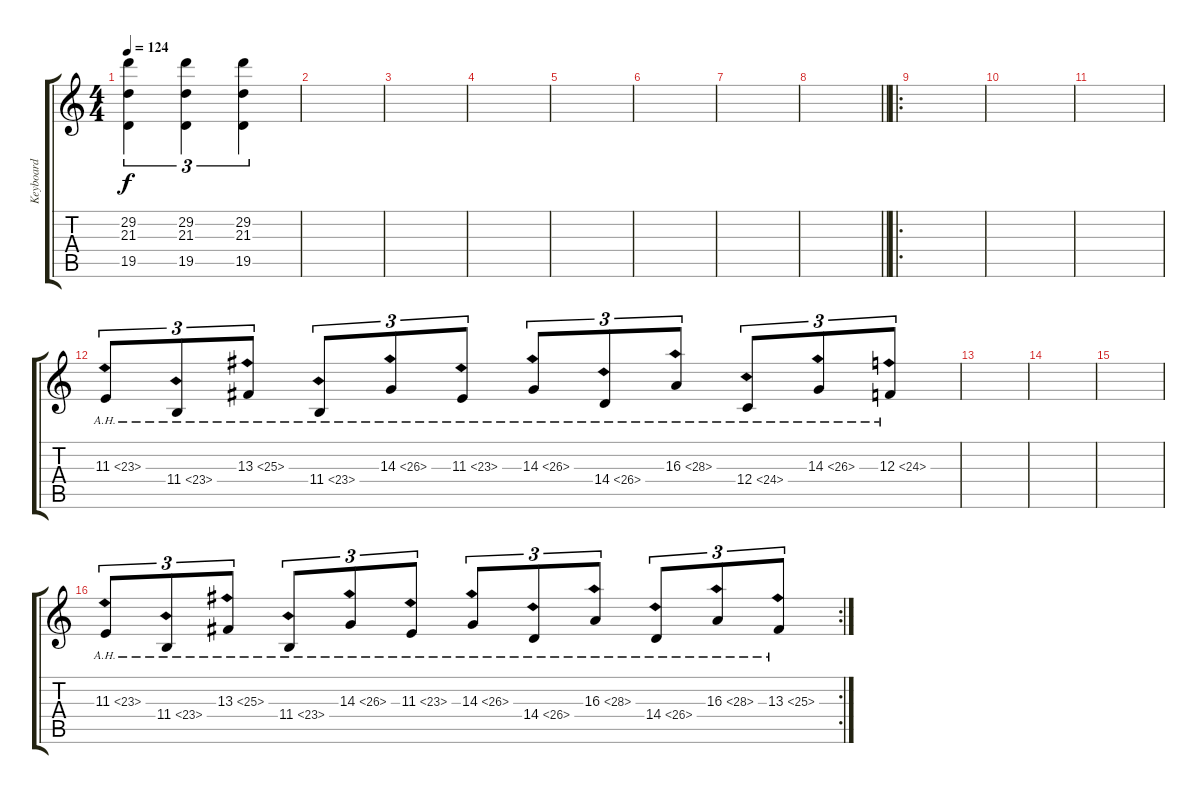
\track ("Keyboard" "Keyboard") {instrument pad1newage}
\staff {score tabs}
\tuning (D4 A3 F3 C3 G2 C2) {hide}
\ts (4 4)
\tempo 124
\clef g2
\ks c
(29.2 21.3 19.5).4{tu (3 2) dy f volume 13 instrument orchestrahit} (29.2 21.3 19.5).4{tu (3 2)} (29.2 21.3 19.5).4{tu (3 2)} |
|
|
|
|
|
|
\barLineRight lightlight
|
\ro
|
|
|
11.3{ah 12}.8{tu (3 2) instrument stringensemble1} 11.4{ah 12}.8{tu (3 2)} 13.3{ah 12}.8{tu (3 2)} 11.4{ah 12}.8{tu (3 2)} 14.3{ah 12}.8{tu (3 2)} 11.3{ah 12}.8{tu (3 2)} 14.3{ah 12}.8{tu (3 2)} 14.4{ah 12}.8{tu (3 2)} 16.3{ah 12}.8{tu (3 2)} 12.4{ah 12}.8{tu (3 2)} 14.3{ah 12}.8{tu (3 2)} 12.3{ah 12}.8{tu (3 2)} |
|
|
|
\rc 2
11.3{ah 12}.8{tu (3 2)} 11.4{ah 12}.8{tu (3 2)} 13.3{ah 12}.8{tu (3 2)} 11.4{ah 12}.8{tu (3 2)} 14.3{ah 12}.8{tu (3 2)} 11.3{ah 12}.8{tu (3 2)} 14.3{ah 12}.8{tu (3 2)} 14.4{ah 12}.8{tu (3 2)} 16.3{ah 12}.8{tu (3 2)} 14.4{ah 12}.8{tu (3 2)} 16.3{ah 12}.8{tu (3 2)} 13.3{ah 12}.8{tu (3 2)}
